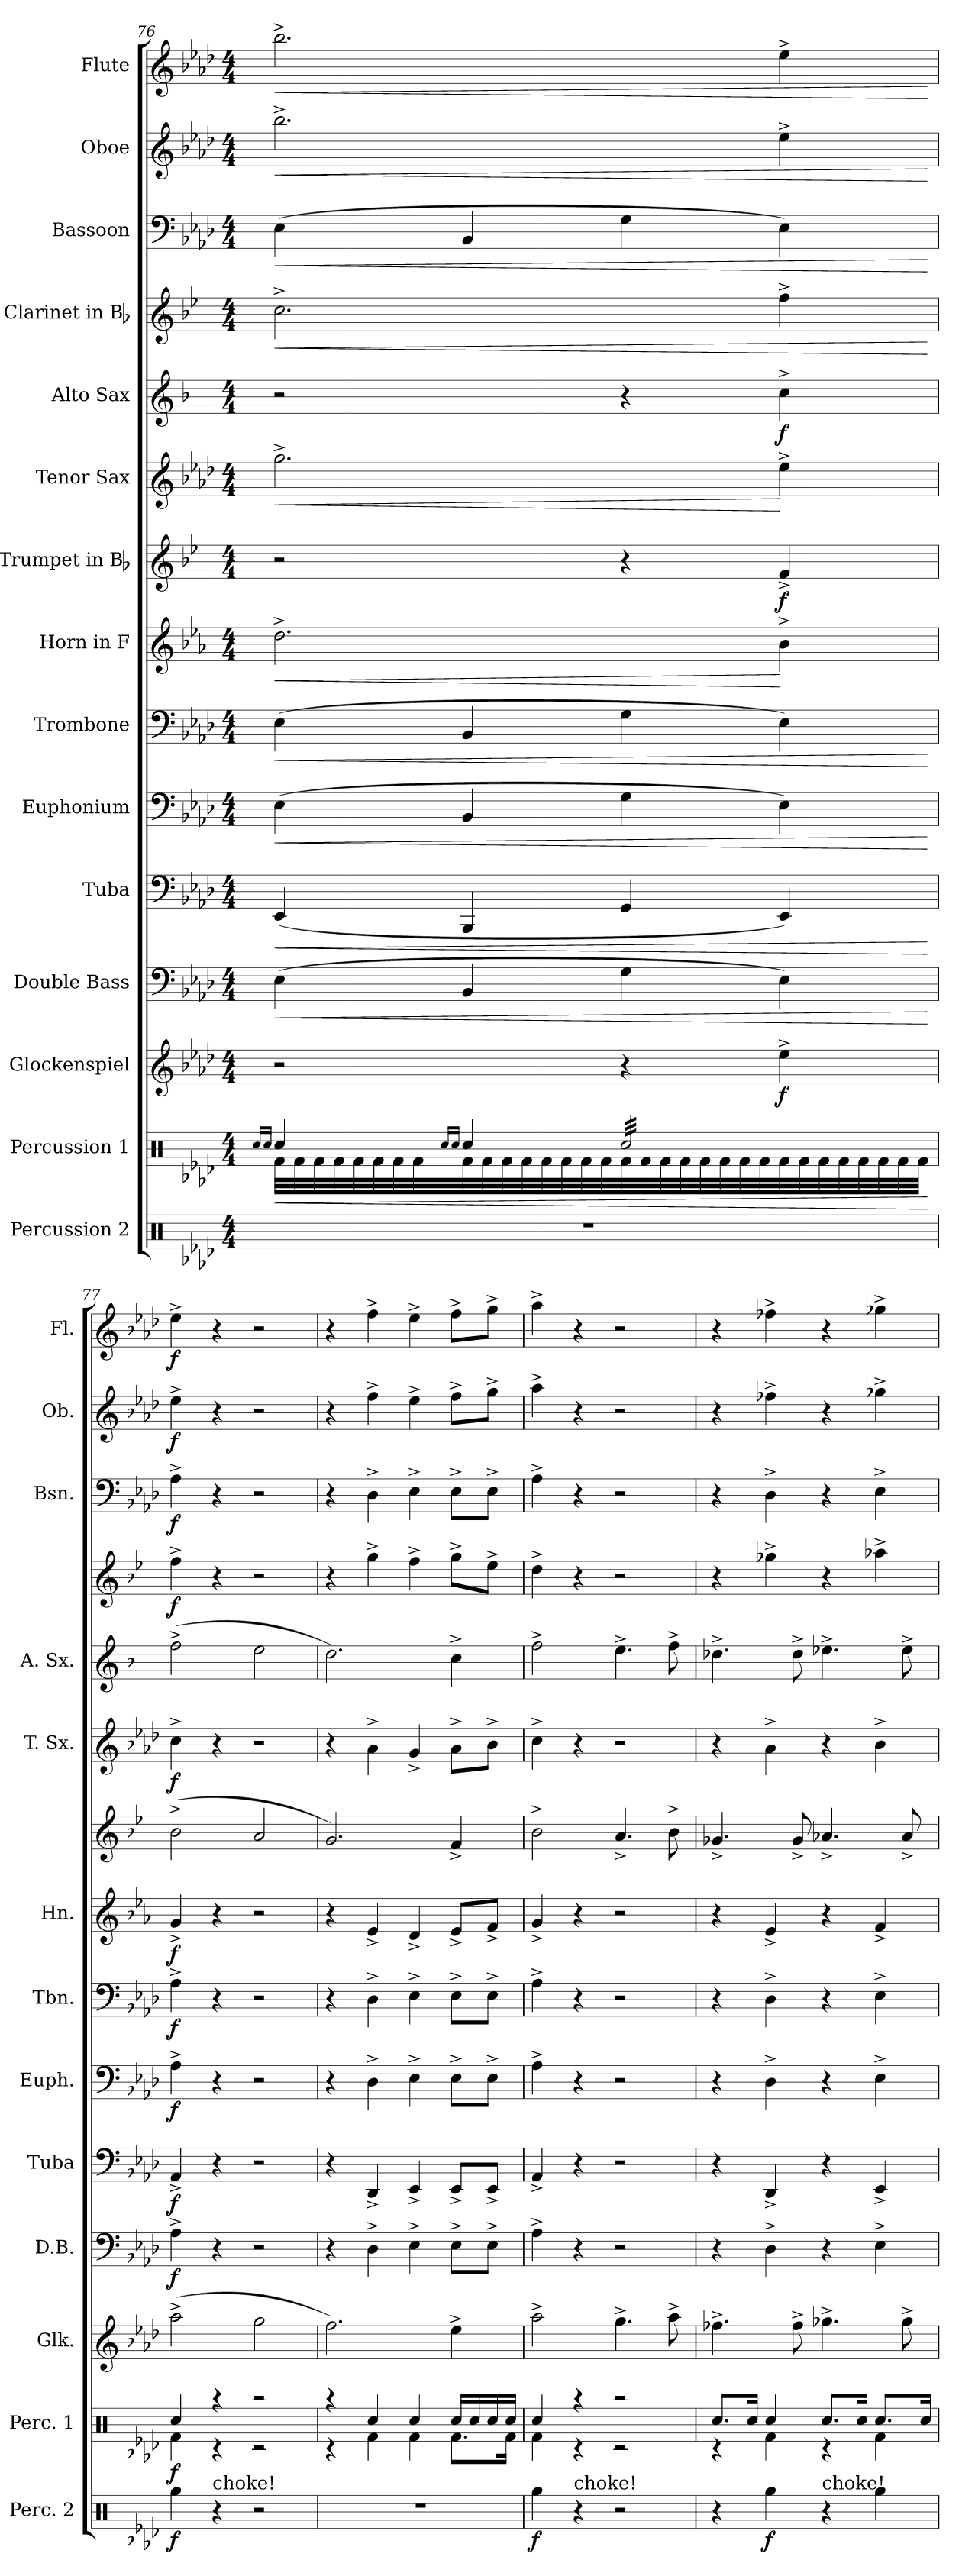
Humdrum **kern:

**kern	**dynam	**kern	**dynam	**kern	**dynam	**kern	**dynam	**kern	**dynam	**kern	**dynam	**kern	**dynam	**kern	**dynam	**kern	**dynam	**kern	**dynam	**kern	**dynam	**kern	**dynam	**kern	**dynam	**kern	**dynam	**kern	**dynam
*part15	*part15	*part14	*part14	*part13	*part13	*part12	*part12	*part11	*part11	*part10	*part10	*part9	*part9	*part8	*part8	*part7	*part7	*part6	*part6	*part5	*part5	*part4	*part4	*part3	*part3	*part2	*part2	*part1	*part1
*staff15	*staff15	*staff14	*staff14	*staff13	*staff13	*staff12	*staff12	*staff11	*staff11	*staff10	*staff10	*staff9	*staff9	*staff8	*staff8	*staff7	*staff7	*staff6	*staff6	*staff5	*staff5	*staff4	*staff4	*staff3	*staff3	*staff2	*staff2	*staff1	*staff1
*I"Percussion 2	*	*I"Percussion 1	*	*I"Glockenspiel	*	*I"Double Bass	*	*I"Tuba	*	*I"Euphonium	*	*I"Trombone	*	*I"Horn in F	*	*I"Trumpet in Bb	*	*I"Tenor Sax	*	*I"Alto Sax	*	*I"Clarinet in Bb	*	*I"Bassoon	*	*I"Oboe	*	*I"Flute	*
*I'Perc. 2	*	*I'Perc. 1	*	*I'Glk.	*	*I'D.B.	*	*I'Tuba	*	*I'Euph.	*	*I'Tbn.	*	*I'Hn.	*	*	*	*I'T. Sx.	*	*I'A. Sx.	*	*	*	*I'Bsn.	*	*I'Ob.	*	*I'Fl.	*
*clefX	*	*clefX	*	*clefG2	*	*clefF4	*	*clefF4	*	*clefF4	*	*clefF4	*	*clefG2	*	*clefG2	*	*clefG2	*	*clefG2	*	*clefG2	*	*clefF4	*	*clefG2	*	*clefG2	*
*	*	*	*	*ITrd-14c-24	*	*ITrd7c12	*	*	*	*	*	*	*	*ITrd4c7	*	*ITrd1c2	*	*ITrd8c14	*	*ITrd5c9	*	*ITrd1c2	*	*	*	*	*	*	*
*k[b-e-a-d-]	*	*k[b-e-a-d-]	*	*k[b-e-a-d-]	*	*k[b-e-a-d-]	*	*k[b-e-a-d-]	*	*k[b-e-a-d-]	*	*k[b-e-a-d-]	*	*k[b-e-a-d-]	*	*k[b-e-a-d-]	*	*k[b-e-a-d-]	*	*k[b-e-a-d-]	*	*k[b-e-a-d-]	*	*k[b-e-a-d-]	*	*k[b-e-a-d-]	*	*k[b-e-a-d-]	*
*A-:	*	*A-:	*	*A-:	*	*A-:	*	*A-:	*	*A-:	*	*A-:	*	*A-:	*	*A-:	*	*A-:	*	*A-:	*	*A-:	*	*A-:	*	*A-:	*	*A-:	*
*M4/4	*	*M4/4	*	*M4/4	*	*M4/4	*	*M4/4	*	*M4/4	*	*M4/4	*	*M4/4	*	*M4/4	*	*M4/4	*	*M4/4	*	*M4/4	*	*M4/4	*	*M4/4	*	*M4/4	*
=76	=76	=76	=76	=76	=76	=76	=76	=76	=76	=76	=76	=76	=76	=76	=76	=76	=76	=76	=76	=76	=76	=76	=76	=76	=76	=76	=76	=76	=76
.	.	16qRcc/LL	.	.	.	.	.	.	.	.	.	.	.	.	.	.	.	.	.	.	.	.	.	.	.	.	.	.	.
.	.	16qRcc/JJ	.	.	.	.	.	.	.	.	.	.	.	.	.	.	.	.	.	.	.	.	.	.	.	.	.	.	.
!	!	!	!LO:HP:b	!	!	!	!LO:HP:b	!	!LO:HP:b	!	!LO:HP:b	!	!LO:HP:b	!	!LO:HP:b	!	!	!	!LO:HP:b	!	!	!	!LO:HP:b	!	!LO:HP:b	!	!LO:HP:b	!	!LO:HP:b
*	*	*^	*	*	*	*	*	*	*	*	*	*	*	*	*	*	*	*	*	*	*	*	*	*	*	*	*	*	*
*	*	*tremolo	*	*	*	*	*	*	*	*	*	*	*	*	*	*	*	*	*	*	*	*	*	*	*	*	*	*	*	*
1r	.	4Rcc/	32RfLLL	<	2r	.	(>4EE-\	<	(<4EE-/	<	(>4E-\	<	(>4E-\	<	2.g^>\	<	2r	.	2.g^>\	<	2r	.	2.b-^>\	<	(>4E-\	<	2.bb-^>\	<	2.bb-^>\	<
.	.	.	32Rf	.	.	.	.	.	.	.	.	.	.	.	.	.	.	.	.	.	.	.	.	.	.	.	.	.	.	.
.	.	.	32Rf	.	.	.	.	.	.	.	.	.	.	.	.	.	.	.	.	.	.	.	.	.	.	.	.	.	.	.
.	.	.	32Rf	.	.	.	.	.	.	.	.	.	.	.	.	.	.	.	.	.	.	.	.	.	.	.	.	.	.	.
.	.	.	32Rf	.	.	.	.	.	.	.	.	.	.	.	.	.	.	.	.	.	.	.	.	.	.	.	.	.	.	.
.	.	.	32Rf	.	.	.	.	.	.	.	.	.	.	.	.	.	.	.	.	.	.	.	.	.	.	.	.	.	.	.
.	.	.	32Rf	.	.	.	.	.	.	.	.	.	.	.	.	.	.	.	.	.	.	.	.	.	.	.	.	.	.	.
.	.	.	32Rf	.	.	.	.	.	.	.	.	.	.	.	.	.	.	.	.	.	.	.	.	.	.	.	.	.	.	.
.	.	16qRcc/LL	.	.	.	.	.	.	.	.	.	.	.	.	.	.	.	.	.	.	.	.	.	.	.	.	.	.	.	.
.	.	16qRcc/JJ	.	.	.	.	.	.	.	.	.	.	.	.	.	.	.	.	.	.	.	.	.	.	.	.	.	.	.	.
.	.	4Rcc/	32Rf	.	.	.	4BBB-/	.	4BBB-/	.	4BB-/	.	4BB-/	.	.	.	.	.	.	.	.	.	.	.	4BB-/	.	.	.	.	.
.	.	.	32Rf	.	.	.	.	.	.	.	.	.	.	.	.	.	.	.	.	.	.	.	.	.	.	.	.	.	.	.
.	.	.	32Rf	.	.	.	.	.	.	.	.	.	.	.	.	.	.	.	.	.	.	.	.	.	.	.	.	.	.	.
.	.	.	32Rf	.	.	.	.	.	.	.	.	.	.	.	.	.	.	.	.	.	.	.	.	.	.	.	.	.	.	.
.	.	.	32Rf	.	.	.	.	.	.	.	.	.	.	.	.	.	.	.	.	.	.	.	.	.	.	.	.	.	.	.
.	.	.	32Rf	.	.	.	.	.	.	.	.	.	.	.	.	.	.	.	.	.	.	.	.	.	.	.	.	.	.	.
.	.	.	32Rf	.	.	.	.	.	.	.	.	.	.	.	.	.	.	.	.	.	.	.	.	.	.	.	.	.	.	.
.	.	.	32Rf	.	.	.	.	.	.	.	.	.	.	.	.	.	.	.	.	.	.	.	.	.	.	.	.	.	.	.
.	.	32Rcc/LLL	32Rf	.	4r	.	4GG\	.	4GG/	.	4G\	.	4G\	.	.	.	4r	.	.	.	4r	.	.	.	4G\	.	.	.	.	.
.	.	32Rcc/	32Rf	.	.	.	.	.	.	.	.	.	.	.	.	.	.	.	.	.	.	.	.	.	.	.	.	.	.	.
.	.	32Rcc/	32Rf	.	.	.	.	.	.	.	.	.	.	.	.	.	.	.	.	.	.	.	.	.	.	.	.	.	.	.
.	.	32Rcc/	32Rf	.	.	.	.	.	.	.	.	.	.	.	.	.	.	.	.	.	.	.	.	.	.	.	.	.	.	.
.	.	32Rcc/	32Rf	.	.	.	.	.	.	.	.	.	.	.	.	.	.	.	.	.	.	.	.	.	.	.	.	.	.	.
.	.	32Rcc/	32Rf	.	.	.	.	.	.	.	.	.	.	.	.	.	.	.	.	.	.	.	.	.	.	.	.	.	.	.
.	.	32Rcc/	32Rf	.	.	.	.	.	.	.	.	.	.	.	.	.	.	.	.	.	.	.	.	.	.	.	.	.	.	.
.	.	32Rcc/	32Rf	.	.	.	.	.	.	.	.	.	.	.	.	.	.	.	.	.	.	.	.	.	.	.	.	.	.	.
!	!	!	!	!	!	!LO:DY:b	!	!	!	!	!	!	!	!	!	!	!	!LO:DY:b	!	!	!	!LO:DY:b	!	!	!	!	!	!	!	!
.	.	32Rcc/	32Rf	.	4eeee-^>\	f	4EE-\)	.	4EE-/)	.	4E-\)	.	4E-\)	.	4e-^>\	[	4e-^</	f	4e-^>\	[	4e-^>\	f	4ee-^>\	.	4E-\)	.	4ee-^>\	.	4ee-^>\	.
.	.	32Rcc/	32Rf	.	.	.	.	.	.	.	.	.	.	.	.	.	.	.	.	.	.	.	.	.	.	.	.	.	.	.
.	.	32Rcc/	32Rf	.	.	.	.	.	.	.	.	.	.	.	.	.	.	.	.	.	.	.	.	.	.	.	.	.	.	.
.	.	32Rcc/	32Rf	.	.	.	.	.	.	.	.	.	.	.	.	.	.	.	.	.	.	.	.	.	.	.	.	.	.	.
.	.	32Rcc/	32Rf	.	.	.	.	.	.	.	.	.	.	.	.	.	.	.	.	.	.	.	.	.	.	.	.	.	.	.
.	.	32Rcc/	32Rf	.	.	.	.	.	.	.	.	.	.	.	.	.	.	.	.	.	.	.	.	.	.	.	.	.	.	.
.	.	32Rcc/	32Rf	.	.	.	.	.	.	.	.	.	.	.	.	.	.	.	.	.	.	.	.	.	.	.	.	.	.	.
.	.	32Rcc/JJJ	32RfJJJ	.	.	.	.	.	.	.	.	.	.	.	.	.	.	.	.	.	.	.	.	.	.	.	.	.	.	.
*	*	*Xtremolo	*	*	*	*	*	*	*	*	*	*	*	*	*	*	*	*	*	*	*	*	*	*	*	*	*	*	*	*
*	*	*v	*v	*	*	*	*	*	*	*	*	*	*	*	*	*	*	*	*	*	*	*	*	*	*	*	*	*	*	*
.	.	.	[	.	.	.	[	.	[	.	[	.	[	.	.	.	.	.	.	.	.	.	[	.	[	.	[	.	[
=77	=77	=77	=77	=77	=77	=77	=77	=77	=77	=77	=77	=77	=77	=77	=77	=77	=77	=77	=77	=77	=77	=77	=77	=77	=77	=77	=77	=77	=77
*	*	*^	*	*	*	*	*	*	*	*	*	*	*	*	*	*	*	*	*	*	*	*	*	*	*	*	*	*	*
!	!LO:DY:b	!	!	!LO:DY:b	!	!	!	!LO:DY:b	!	!LO:DY:b	!	!LO:DY:b	!	!LO:DY:b	!	!LO:DY:b	!	!	!	!LO:DY:b	!	!	!	!LO:DY:b	!	!LO:DY:b	!	!LO:DY:b	!	!LO:DY:b
4Rgg\	f	4Rcc/	4Rf\	f	(>2aaaa-^>\	.	4AA-^>\	f	4AA-^</	f	4A-^>\	f	4A-^>\	f	4c^</	f	(>2a-^>\	.	4c^>\	f	(>2a-^>\	.	4ee-^>\	f	4A-^>\	f	4ee-^>\	f	4ee-^>\	f
!LO:TX:a:t=choke!	!	!	!	!	!	!	!	!	!	!	!	!	!	!	!	!	!	!	!	!	!	!	!	!	!	!	!	!	!	!
4r	.	4raa	4rc	.	.	.	4r	.	4r	.	4r	.	4r	.	4r	.	.	.	4r	.	.	.	4r	.	4r	.	4r	.	4r	.
2r	.	2raa	2rc	.	2gggg\	.	2r	.	2r	.	2r	.	2r	.	2r	.	2g/	.	2r	.	2g\	.	2r	.	2r	.	2r	.	2r	.
=78	=78	=78	=78	=78	=78	=78	=78	=78	=78	=78	=78	=78	=78	=78	=78	=78	=78	=78	=78	=78	=78	=78	=78	=78	=78	=78	=78	=78	=78	=78
1r	.	4raa	4rc	.	2.ffff\)	.	4r	.	4r	.	4r	.	4r	.	4r	.	2.f/)	.	4r	.	2.f\)	.	4r	.	4r	.	4r	.	4r	.
.	.	4Rcc/	4Rf\	.	.	.	4DD-^>\	.	4DD-^</	.	4D-^>\	.	4D-^>\	.	4A-^</	.	.	.	4A-^>\	.	.	.	4ff^>\	.	4D-^>\	.	4ff^>\	.	4ff^>\	.
.	.	4Rcc/	4Rf\	.	.	.	4EE-^>\	.	4EE-^</	.	4E-^>\	.	4E-^>\	.	4G^</	.	.	.	4G^</	.	.	.	4ee-^>\	.	4E-^>\	.	4ee-^>\	.	4ee-^>\	.
.	.	16Rcc/LL	8.Rf\L	.	4eeee-^>\	.	8EE-^>\L	.	8EE-^</L	.	8E-^>\L	.	8E-^>\L	.	8A-^</L	.	4e-^</	.	8A-^>\L	.	4e-^>\	.	8ff^>\L	.	8E-^>\L	.	8ff^>\L	.	8ff^>\L	.
.	.	16Rcc/	.	.	.	.	.	.	.	.	.	.	.	.	.	.	.	.	.	.	.	.	.	.	.	.	.	.	.	.
.	.	16Rcc/	.	.	.	.	8EE-^>\J	.	8EE-^</J	.	8E-^>\J	.	8E-^>\J	.	8B-^</J	.	.	.	8B-^>\J	.	.	.	8dd-^>\J	.	8E-^>\J	.	8gg^>\J	.	8gg^>\J	.
.	.	16Rcc/JJ	16Rf\Jk	.	.	.	.	.	.	.	.	.	.	.	.	.	.	.	.	.	.	.	.	.	.	.	.	.	.	.
!!LO:PB:g=z
=79	=79	=79	=79	=79	=79	=79	=79	=79	=79	=79	=79	=79	=79	=79	=79	=79	=79	=79	=79	=79	=79	=79	=79	=79	=79	=79	=79	=79	=79	=79
!	!LO:DY:b	!	!	!	!	!	!	!	!	!	!	!	!	!	!	!	!	!	!	!	!	!	!	!	!	!	!	!	!	!
4Rgg\	f	4Rcc/	4Rf\	.	2aaaa-^>\	.	4AA-^>\	.	4AA-^</	.	4A-^>\	.	4A-^>\	.	4c^</	.	2a-^>\	.	4c^>\	.	2a-^>\	.	4cc^>\	.	4A-^>\	.	4aa-^>\	.	4aa-^>\	.
!LO:TX:a:t=choke!	!	!	!	!	!	!	!	!	!	!	!	!	!	!	!	!	!	!	!	!	!	!	!	!	!	!	!	!	!	!
4r	.	4raa	4rc	.	.	.	4r	.	4r	.	4r	.	4r	.	4r	.	.	.	4r	.	.	.	4r	.	4r	.	4r	.	4r	.
2r	.	2raa	2rc	.	4.gggg^>\	.	2r	.	2r	.	2r	.	2r	.	2r	.	4.g^</	.	2r	.	4.g^>\	.	2r	.	2r	.	2r	.	2r	.
.	.	.	.	.	8aaaa-^>\	.	.	.	.	.	.	.	.	.	.	.	8a-^>\	.	.	.	8a-^>\	.	.	.	.	.	.	.	.	.
=80	=80	=80	=80	=80	=80	=80	=80	=80	=80	=80	=80	=80	=80	=80	=80	=80	=80	=80	=80	=80	=80	=80	=80	=80	=80	=80	=80	=80	=80	=80
4r	.	8.Rcc/L	4rc	.	4.ffff-X^>\	.	4r	.	4r	.	4r	.	4r	.	4r	.	4.f-X^</	.	4r	.	4.f-X^>\	.	4r	.	4r	.	4r	.	4r	.
.	.	16Rcc/Jk	.	.	.	.	.	.	.	.	.	.	.	.	.	.	.	.	.	.	.	.	.	.	.	.	.	.	.	.
!	!LO:DY:b	!	!	!	!	!	!	!	!	!	!	!	!	!	!	!	!	!	!	!	!	!	!	!	!	!	!	!	!	!
4Rgg\	f	4Rcc/	4Rf\	.	.	.	4DD-^>\	.	4DD-^</	.	4D-^>\	.	4D-^>\	.	4A-^</	.	.	.	4A-^>\	.	.	.	4ff-X^>\	.	4D-^>\	.	4ff-X^>\	.	4ff-X^>\	.
.	.	.	.	.	8ffff-^>\	.	.	.	.	.	.	.	.	.	.	.	8f-^</	.	.	.	8f-^>\	.	.	.	.	.	.	.	.	.
!LO:TX:a:t=choke!	!	!	!	!	!	!	!	!	!	!	!	!	!	!	!	!	!	!	!	!	!	!	!	!	!	!	!	!	!	!
4r	.	8.Rcc/L	4rc	.	4.gggg-X^>\	.	4r	.	4r	.	4r	.	4r	.	4r	.	4.g-X^</	.	4r	.	4.g-X^>\	.	4r	.	4r	.	4r	.	4r	.
.	.	16Rcc/Jk	.	.	.	.	.	.	.	.	.	.	.	.	.	.	.	.	.	.	.	.	.	.	.	.	.	.	.	.
4Rgg\	.	8.Rcc/L	4Rf\	.	.	.	4EE-^>\	.	4EE-^</	.	4E-^>\	.	4E-^>\	.	4B-^</	.	.	.	4B-^>\	.	.	.	4gg-X^>\	.	4E-^>\	.	4gg-X^>\	.	4gg-X^>\	.
.	.	.	.	.	8gggg-^>\	.	.	.	.	.	.	.	.	.	.	.	8g-^</	.	.	.	8g-^>\	.	.	.	.	.	.	.	.	.
.	.	16Rcc/Jk	.	.	.	.	.	.	.	.	.	.	.	.	.	.	.	.	.	.	.	.	.	.	.	.	.	.	.	.
*	*	*v	*v	*	*	*	*	*	*	*	*	*	*	*	*	*	*	*	*	*	*	*	*	*	*	*	*	*	*	*
=	=	=	=	=	=	=	=	=	=	=	=	=	=	=	=	=	=	=	=	=	=	=	=	=	=	=	=	=	=
*-	*-	*-	*-	*-	*-	*-	*-	*-	*-	*-	*-	*-	*-	*-	*-	*-	*-	*-	*-	*-	*-	*-	*-	*-	*-	*-	*-	*-	*-
